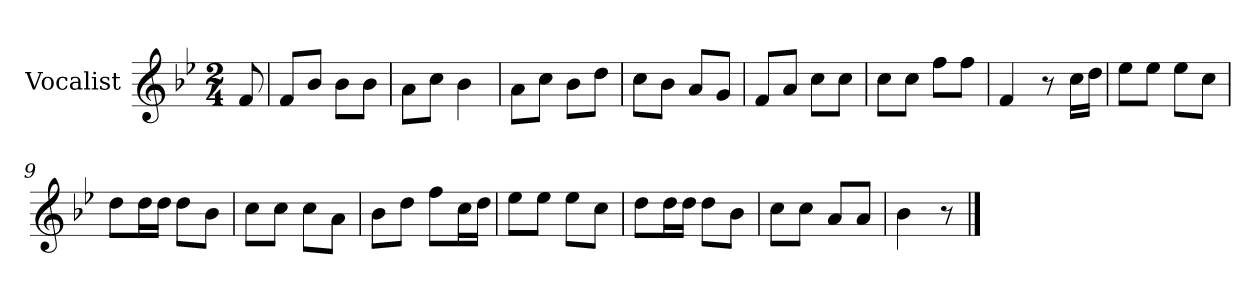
**kern
*part1
*staff1
*I"Vocalist
*k[b-e-]
*B-:
*M2/4
=
8f
=1
8fL
8b-J
8b-L
8b-J
=2
8aL
8ccJ
4b-
=3
8aL
8ccJ
8b-L
8ddJ
=4
8ccL
8b-J
8aL
8gJ
=5
8fL
8aJ
8ccL
8ccJ
=6
8ccL
8ccJ
8ffL
8ffJ
=7
4f
8r
16ccLL
16ddJJ
=8
8ee-L
8ee-J
8ee-L
8ccJ
=9
8ddL
16ddL
16ddJJ
8ddL
8b-J
=10
8ccL
8ccJ
8ccL
8aJ
=11
8b-L
8ddJ
8ffL
16ccL
16ddJJ
=12
8ee-L
8ee-J
8ee-L
8ccJ
=13
8ddL
16ddL
16ddJJ
8ddL
8b-J
=14
8ccL
8ccJ
8aL
8aJ
=15
4b-
8r
==
*-
